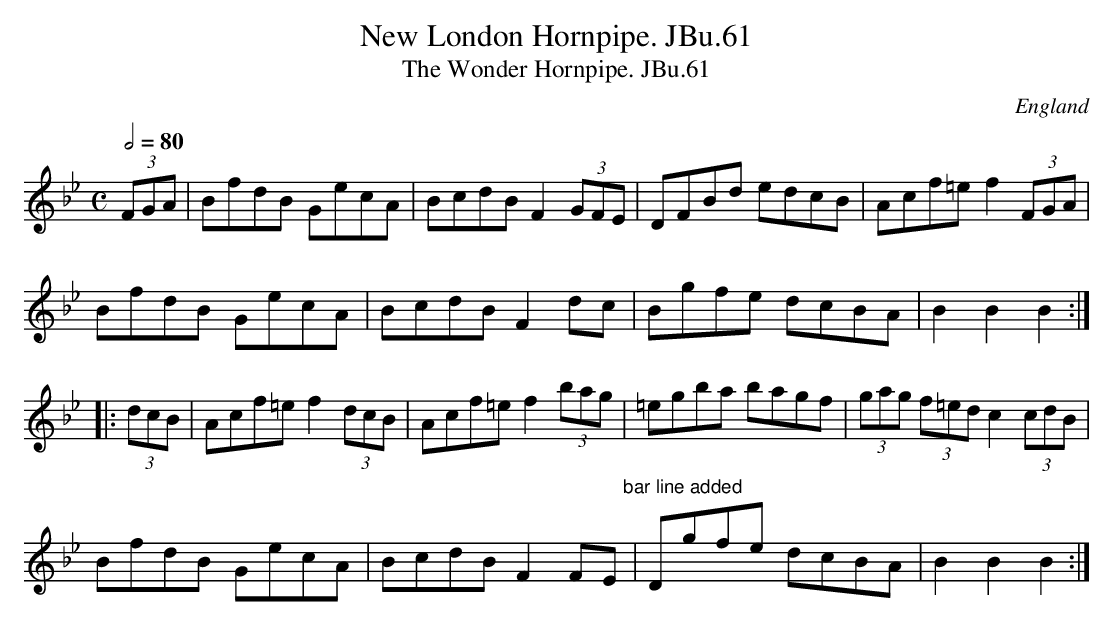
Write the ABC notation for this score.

X:1
T:New London Hornpipe. JBu.61
T:Wonder Hornpipe. JBu.61, The
O:England
M:C
L:1/8
Q:1/2=80
K:Bb major
(3FGA|BfdB GecA|BcdBF2(3GFE|DFBd edcB|Acf=ef2(3FGA|
BfdB GecA|BcdB F2dc|Bgfe dcBA|B2B2B2l:|
|:(3dcB|Acf=ef2(3dcB|Acf=ef2(3bag|=egba bagf|(3gag (3f=edc2(3cdB|
BfdB GecA|BcdB F2FE"bar line added"|Dgfe dcBA|B2B2B2:|
